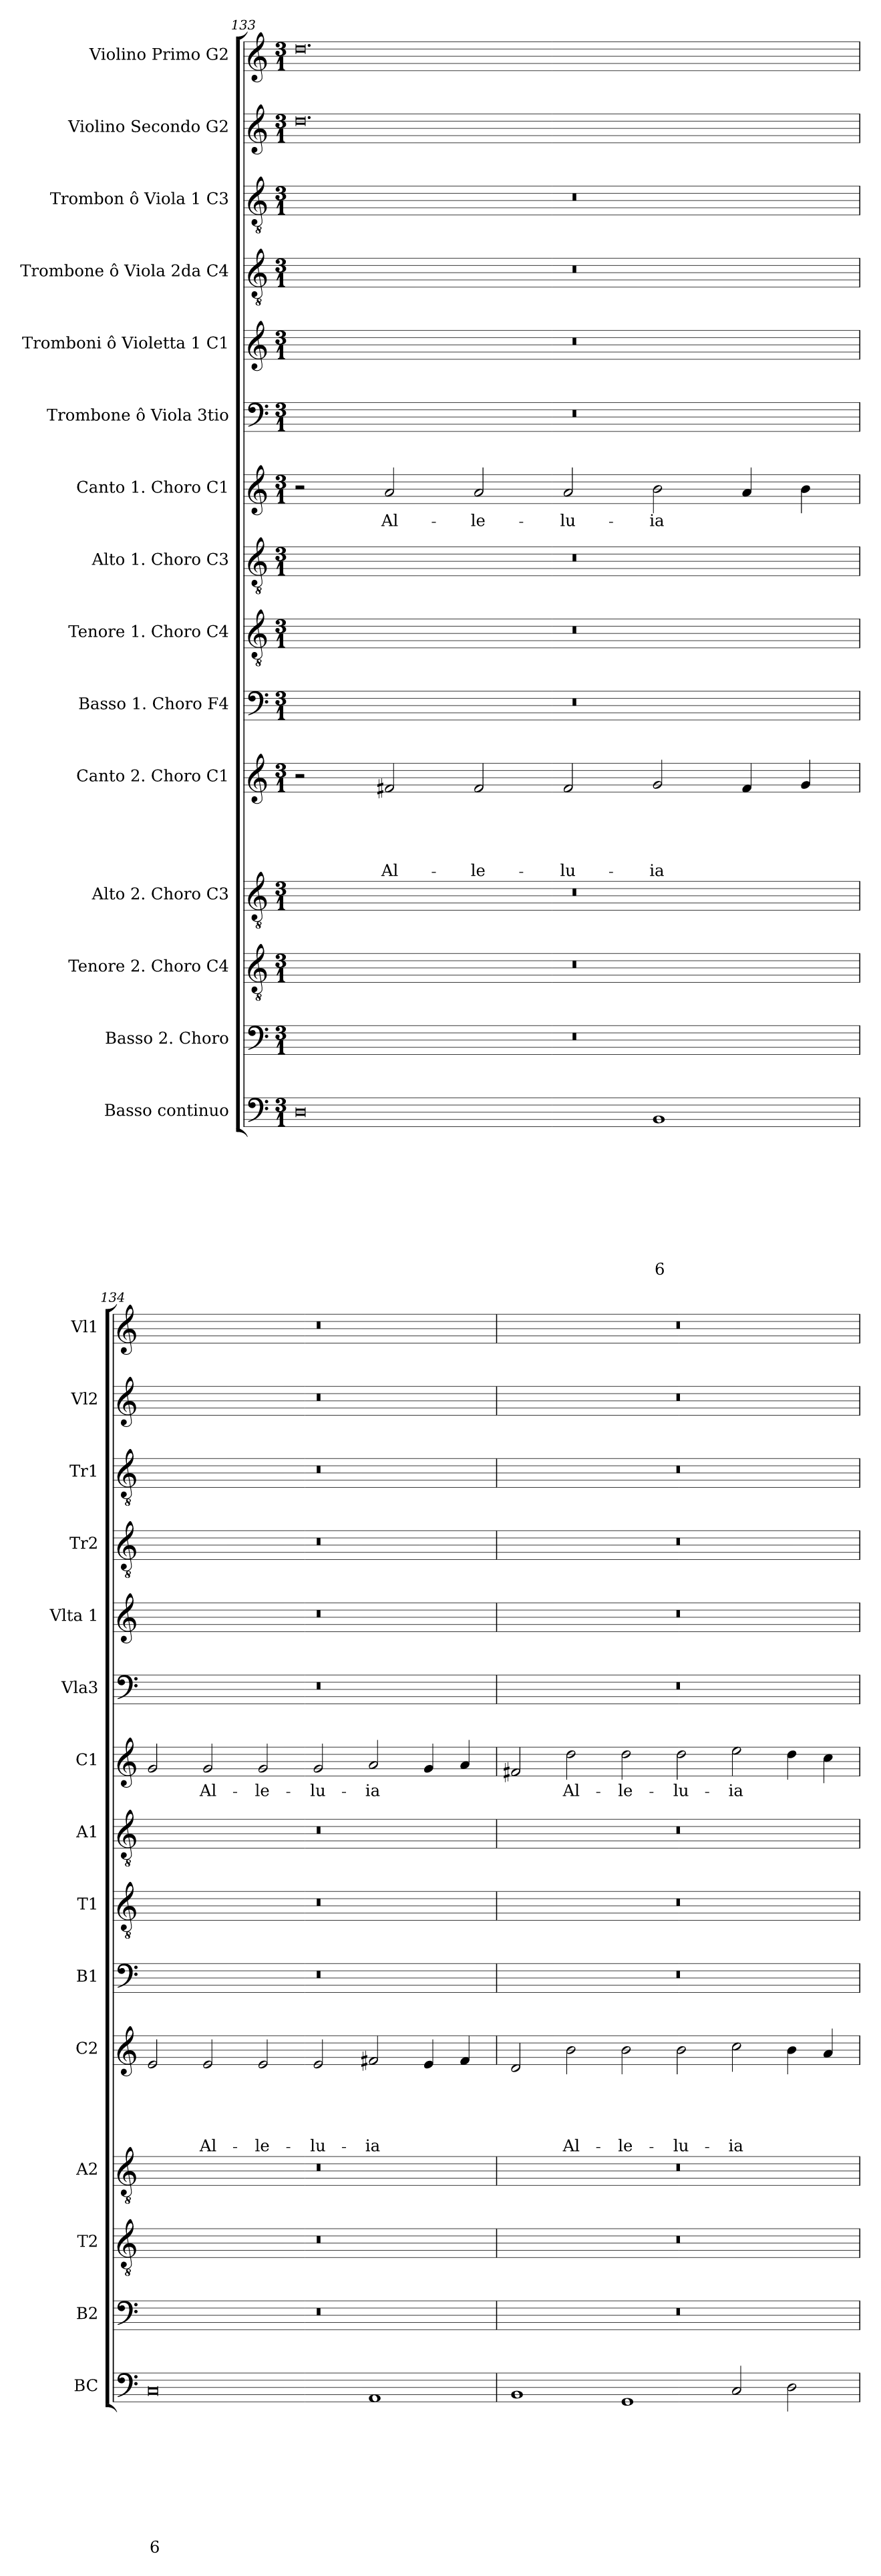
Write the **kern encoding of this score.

**kern	**text	**text	**text	**text	**text	**text	**text	**text	**text	**kern	**kern	**kern	**kern	**text	**text	**text	**text	**text	**kern	**kern	**kern	**kern	**text	**kern	**kern	**kern	**kern	**kern	**kern
*part15	*part15	*part15	*part15	*part15	*part15	*part15	*part15	*part15	*part15	*part14	*part13	*part12	*part11	*part11	*part11	*part11	*part11	*part11	*part10	*part9	*part8	*part7	*part7	*part6	*part5	*part4	*part3	*part2	*part1
*staff15	*staff15	*staff15	*staff15	*staff15	*staff15	*staff15	*staff15	*staff15	*staff15	*staff14	*staff13	*staff12	*staff11	*staff11	*staff11	*staff11	*staff11	*staff11	*staff10	*staff9	*staff8	*staff7	*staff7	*staff6	*staff5	*staff4	*staff3	*staff2	*staff1
*I"Basso continuo	*	*	*	*	*	*	*	*	*	*I"Basso 2. Choro	*I"Tenore 2. Choro C4	*I"Alto 2. Choro C3	*I"Canto 2. Choro  C1	*	*	*	*	*	*I"Basso 1. Choro F4	*I"Tenore 1. Choro C4	*I"Alto 1. Choro C3	*I"Canto 1. Choro  C1	*	*I"Trombone ô Viola 3tio	*I"Tromboni ô Violetta 1 C1	*I"Trombone ô Viola 2da C4	*I"Trombon ô Viola 1 C3	*I"Violino Secondo G2	*I"Violino Primo G2
*I'BC	*	*	*	*	*	*	*	*	*	*I'B2	*I'T2	*I'A2	*I'C2	*	*	*	*	*	*I'B1	*I'T1	*I'A1	*I'C1	*	*I'Vla3	*I'Vlta 1	*I'Tr2	*I'Tr1	*I'Vl2	*I'Vl1
*clefF4	*	*	*	*	*	*	*	*	*	*clefF4	*clefGv2	*clefGv2	*clefG2	*	*	*	*	*	*clefF4	*clefGv2	*clefGv2	*clefG2	*	*clefF4	*clefG2	*clefGv2	*clefGv2	*clefG2	*clefG2
*k[]	*	*	*	*	*	*	*	*	*	*k[]	*k[]	*k[]	*k[]	*	*	*	*	*	*k[]	*k[]	*k[]	*k[]	*	*k[]	*k[]	*k[]	*k[]	*k[]	*k[]
*C:	*	*	*	*	*	*	*	*	*	*C:	*C:	*C:	*C:	*	*	*	*	*	*C:	*C:	*C:	*C:	*	*C:	*C:	*C:	*C:	*C:	*C:
*M3/1	*	*	*	*	*	*	*	*	*	*M3/1	*M3/1	*M3/1	*M3/1	*	*	*	*	*	*M3/1	*M3/1	*M3/1	*M3/1	*	*M3/1	*M3/1	*M3/1	*M3/1	*M3/1	*M3/1
=133	=133	=133	=133	=133	=133	=133	=133	=133	=133	=133	=133	=133	=133	=133	=133	=133	=133	=133	=133	=133	=133	=133	=133	=133	=133	=133	=133	=133	=133
0D	.	.	.	.	.	.	.	.	.	0.r	0.r	0.r	2r	.	.	.	.	.	0.r	0.r	0.r	2r	.	0.r	0.r	0.r	0.r	0.dd	0.dd
!	!	!	!	!	!	!	!	!	!	!	!	!	!	!	!	!	!	!LO:LY:b	!	!	!	!	!LO:LY:b	!	!	!	!	!	!
.	.	.	.	.	.	.	.	.	.	.	.	.	2f#X/	.	.	.	.	Al-	.	.	.	2a/	Al-	.	.	.	.	.	.
!	!	!	!	!	!	!	!	!	!	!	!	!	!	!	!	!	!	!LO:LY:b	!	!	!	!	!LO:LY:b	!	!	!	!	!	!
.	.	.	.	.	.	.	.	.	.	.	.	.	2f#/	.	.	.	.	-le-	.	.	.	2a/	-le-	.	.	.	.	.	.
!	!	!	!	!	!	!	!	!	!	!	!	!	!	!	!	!	!	!LO:LY:b	!	!	!	!	!LO:LY:b	!	!	!	!	!	!
.	.	.	.	.	.	.	.	.	.	.	.	.	2f#/	.	.	.	.	-lu-	.	.	.	2a/	-lu-	.	.	.	.	.	.
!	!	!	!	!	!	!	!	!	!LO:LY:b	!	!	!	!	!	!	!	!	!LO:LY:b	!	!	!	!	!LO:LY:b	!	!	!	!	!	!
1BB	.	.	.	.	.	.	.	.	6	.	.	.	2g/	.	.	.	.	-ia	.	.	.	2b\	-ia	.	.	.	.	.	.
.	.	.	.	.	.	.	.	.	.	.	.	.	4f#/	.	.	.	.	.	.	.	.	4a/	.	.	.	.	.	.	.
.	.	.	.	.	.	.	.	.	.	.	.	.	4g/	.	.	.	.	.	.	.	.	4b\	.	.	.	.	.	.	.
=134	=134	=134	=134	=134	=134	=134	=134	=134	=134	=134	=134	=134	=134	=134	=134	=134	=134	=134	=134	=134	=134	=134	=134	=134	=134	=134	=134	=134	=134
!	!	!	!	!	!	!	!	!	!LO:LY:b	!	!	!	!	!	!	!	!	!	!	!	!	!	!	!	!	!	!	!	!
0C	.	.	.	.	.	.	.	.	6	0.r	0.r	0.r	2e/	.	.	.	.	.	0.r	0.r	0.r	2g/	.	0.r	0.r	0.r	0.r	0.r	0.r
!	!	!	!	!	!	!	!	!	!	!	!	!	!	!	!	!	!	!LO:LY:b	!	!	!	!	!LO:LY:b	!	!	!	!	!	!
.	.	.	.	.	.	.	.	.	.	.	.	.	2e/	.	.	.	.	Al-	.	.	.	2g/	Al-	.	.	.	.	.	.
!	!	!	!	!	!	!	!	!	!	!	!	!	!	!	!	!	!	!LO:LY:b	!	!	!	!	!LO:LY:b	!	!	!	!	!	!
.	.	.	.	.	.	.	.	.	.	.	.	.	2e/	.	.	.	.	-le-	.	.	.	2g/	-le-	.	.	.	.	.	.
!	!	!	!	!	!	!	!	!	!	!	!	!	!	!	!	!	!	!LO:LY:b	!	!	!	!	!LO:LY:b	!	!	!	!	!	!
.	.	.	.	.	.	.	.	.	.	.	.	.	2e/	.	.	.	.	-lu-	.	.	.	2g/	-lu-	.	.	.	.	.	.
!	!	!	!	!	!	!	!	!	!	!	!	!	!	!	!	!	!	!LO:LY:b	!	!	!	!	!LO:LY:b	!	!	!	!	!	!
1AA	.	.	.	.	.	.	.	.	.	.	.	.	2f#X/	.	.	.	.	-ia	.	.	.	2a/	-ia	.	.	.	.	.	.
.	.	.	.	.	.	.	.	.	.	.	.	.	4e/	.	.	.	.	.	.	.	.	4g/	.	.	.	.	.	.	.
.	.	.	.	.	.	.	.	.	.	.	.	.	4f#/	.	.	.	.	.	.	.	.	4a/	.	.	.	.	.	.	.
=135	=135	=135	=135	=135	=135	=135	=135	=135	=135	=135	=135	=135	=135	=135	=135	=135	=135	=135	=135	=135	=135	=135	=135	=135	=135	=135	=135	=135	=135
1BB	.	.	.	.	.	.	.	.	.	0.r	0.r	0.r	2d/	.	.	.	.	.	0.r	0.r	0.r	2f#X/	.	0.r	0.r	0.r	0.r	0.r	0.r
!	!	!	!	!	!	!	!	!	!	!	!	!	!	!	!	!	!	!LO:LY:b	!	!	!	!	!LO:LY:b	!	!	!	!	!	!
.	.	.	.	.	.	.	.	.	.	.	.	.	2b\	.	.	.	.	Al-	.	.	.	2dd\	Al-	.	.	.	.	.	.
!	!	!	!	!	!	!	!	!	!	!	!	!	!	!	!	!	!	!LO:LY:b	!	!	!	!	!LO:LY:b	!	!	!	!	!	!
1GG	.	.	.	.	.	.	.	.	.	.	.	.	2b\	.	.	.	.	-le-	.	.	.	2dd\	-le-	.	.	.	.	.	.
!	!	!	!	!	!	!	!	!	!	!	!	!	!	!	!	!	!	!LO:LY:b	!	!	!	!	!LO:LY:b	!	!	!	!	!	!
.	.	.	.	.	.	.	.	.	.	.	.	.	2b\	.	.	.	.	-lu-	.	.	.	2dd\	-lu-	.	.	.	.	.	.
!	!	!	!	!	!	!	!	!	!	!	!	!	!	!	!	!	!	!LO:LY:b	!	!	!	!	!LO:LY:b	!	!	!	!	!	!
2C/	.	.	.	.	.	.	.	.	.	.	.	.	2cc\	.	.	.	.	-ia	.	.	.	2ee\	-ia	.	.	.	.	.	.
2D\	.	.	.	.	.	.	.	.	.	.	.	.	4b\	.	.	.	.	.	.	.	.	4dd\	.	.	.	.	.	.	.
.	.	.	.	.	.	.	.	.	.	.	.	.	4a/	.	.	.	.	.	.	.	.	4cc\	.	.	.	.	.	.	.
=	=	=	=	=	=	=	=	=	=	=	=	=	=	=	=	=	=	=	=	=	=	=	=	=	=	=	=	=	=
*-	*-	*-	*-	*-	*-	*-	*-	*-	*-	*-	*-	*-	*-	*-	*-	*-	*-	*-	*-	*-	*-	*-	*-	*-	*-	*-	*-	*-	*-
